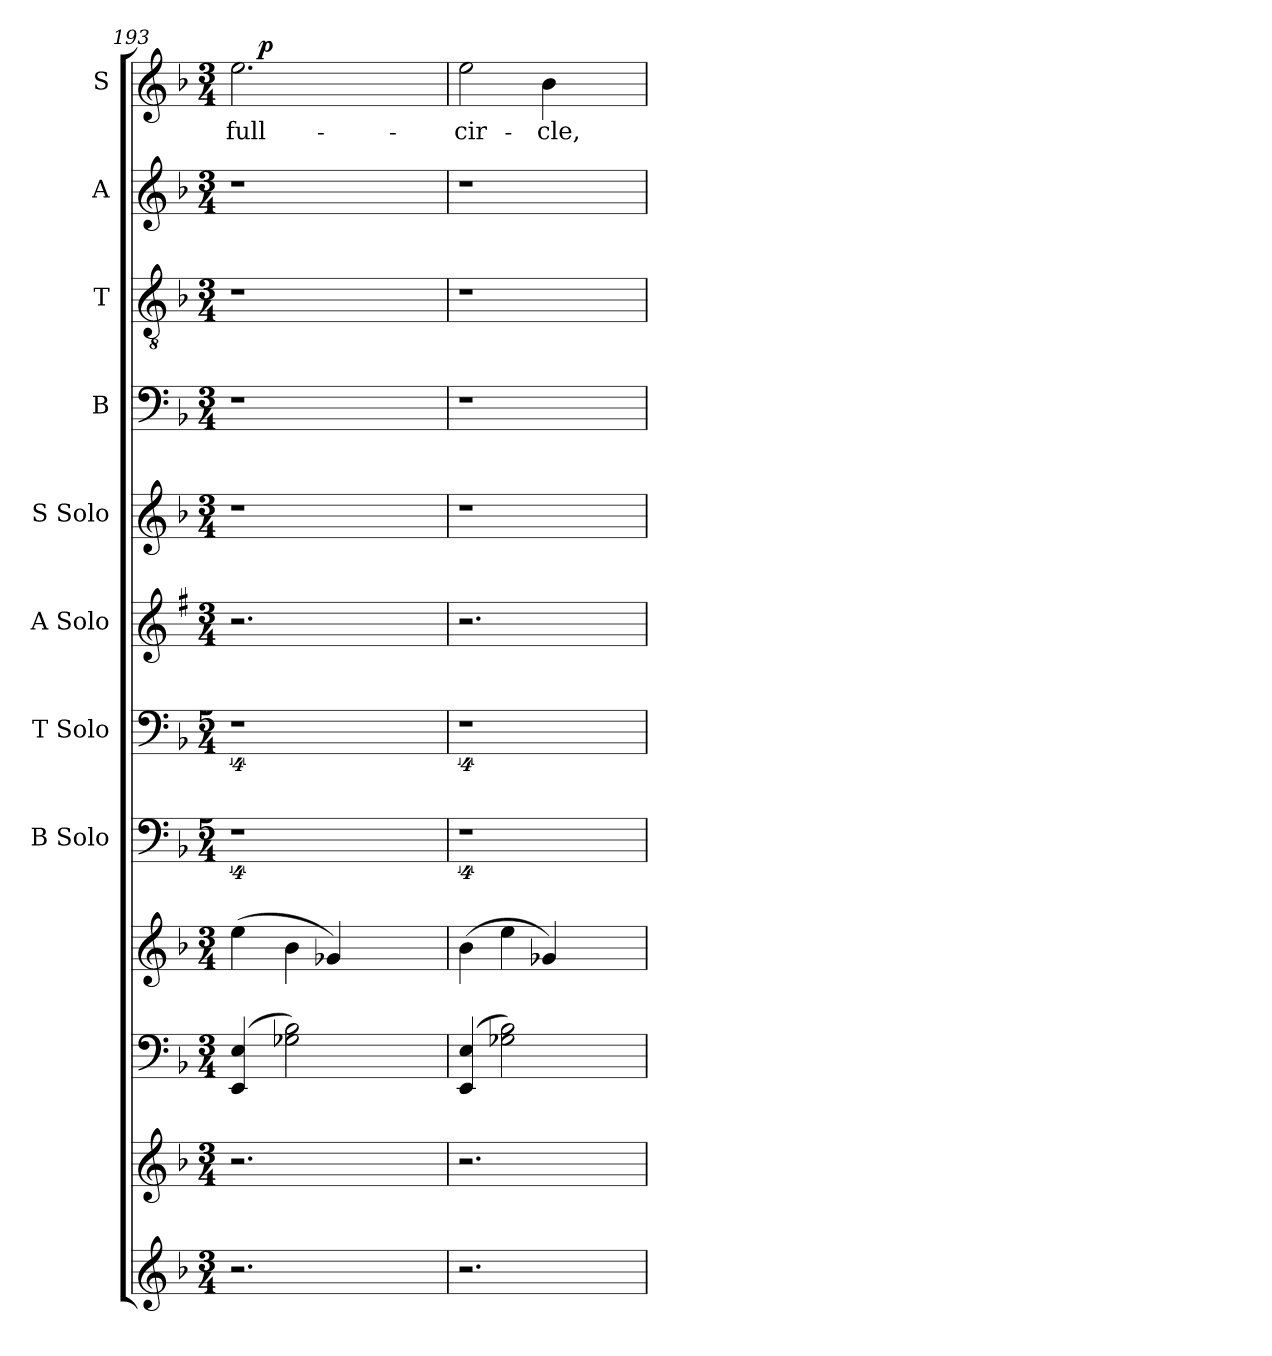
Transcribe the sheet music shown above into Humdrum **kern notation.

**kern	**kern	**kern	**kern	**kern	**kern	**kern	**kern	**kern	**kern	**kern	**kern	**text	**dynam
*part12	*part11	*part10	*part9	*part8	*part7	*part6	*part5	*part4	*part3	*part2	*part1	*part1	*part1
*staff12	*staff11	*staff10	*staff9	*staff8	*staff7	*staff6	*staff5	*staff4	*staff3	*staff2	*staff1	*staff1	*staff1
*	*	*	*	*I"B Solo	*I"T Solo	*I"A Solo	*I"S Solo	*I"B	*I"T	*I"A	*I"S	*	*
*clefG2	*clefG2	*clefF4	*clefG2	*clefF4	*clefF4	*clefG2	*clefG2	*clefF4	*clefGv2	*clefG2	*clefG2	*	*
*k[b-]	*k[b-]	*k[b-]	*k[b-]	*k[b-]	*k[b-]	*k[f#]	*k[b-]	*k[b-]	*k[b-]	*k[b-]	*k[b-]	*	*
*F:	*F:	*F:	*F:	*F:	*F:	*G:	*F:	*F:	*F:	*F:	*F:	*	*
*M3/4	*M3/4	*M3/4	*M3/4	*M5/4	*M5/4	*M3/4	*M3/4	*M3/4	*M3/4	*M3/4	*M3/4	*	*
=193	=193	=193	=193	=193	=193	=193	=193	=193	=193	=193	=193	=193	=193
!	!	!	!	!	!	!	!LO:N:vis=1	!LO:N:vis=1	!LO:N:vis=1	!LO:N:vis=1	!	!LO:LY:b	!
*	*	*	*	*	*	*	*	*	*	*	*^	*	*
2.r	2.r	(<4EE/ 4E/	(>4ee\	4%5r	4%5r	2.r	2.r	2.r	2.r	2.r	2.ee\	8ryy	full-	.
!	!	!	!	!	!	!	!	!	!	!	!	!	!	!LO:DY:a
.	.	.	.	.	.	.	.	.	.	.	.	1ryy	.	p
.	.	2G-X\ 2B-\)	4b-\	.	.	.	.	.	.	.	.	.	.	.
.	.	.	4g-X/)	.	.	.	.	.	.	.	.	.	.	.
2ryy	2ryy	2ryy	2ryy	.	.	2ryy	2ryy	2ryy	2ryy	2ryy	2ryy	.	.	.
.	.	.	.	.	.	.	.	.	.	.	.	8ryy	.	.
=194	=194	=194	=194	=194	=194	=194	=194	=194	=194	=194	=194	=194	=194	=194
!	!	!	!	!	!	!	!LO:N:vis=1	!LO:N:vis=1	!LO:N:vis=1	!LO:N:vis=1	!	!	!LO:LY:b	!
*	*	*	*	*	*	*	*	*	*	*	*v	*v	*	*
2.r	2.r	(<4EE/ 4E/	(>4b-\	4%5r	4%5r	2.r	2.r	2.r	2.r	2.r	2ee\	-cir-	.
.	.	2G-X\ 2B-\)	4ee\	.	.	.	.	.	.	.	.	.	.
!	!	!	!	!	!	!	!	!	!	!	!	!LO:LY:b	!
.	.	.	4g-X/)	.	.	.	.	.	.	.	4b-\	-cle,	.
2ryy	2ryy	2ryy	2ryy	.	.	2ryy	2ryy	2ryy	2ryy	2ryy	2ryy	.	.
=	=	=	=	=	=	=	=	=	=	=	=	=	=
*-	*-	*-	*-	*-	*-	*-	*-	*-	*-	*-	*-	*-	*-
